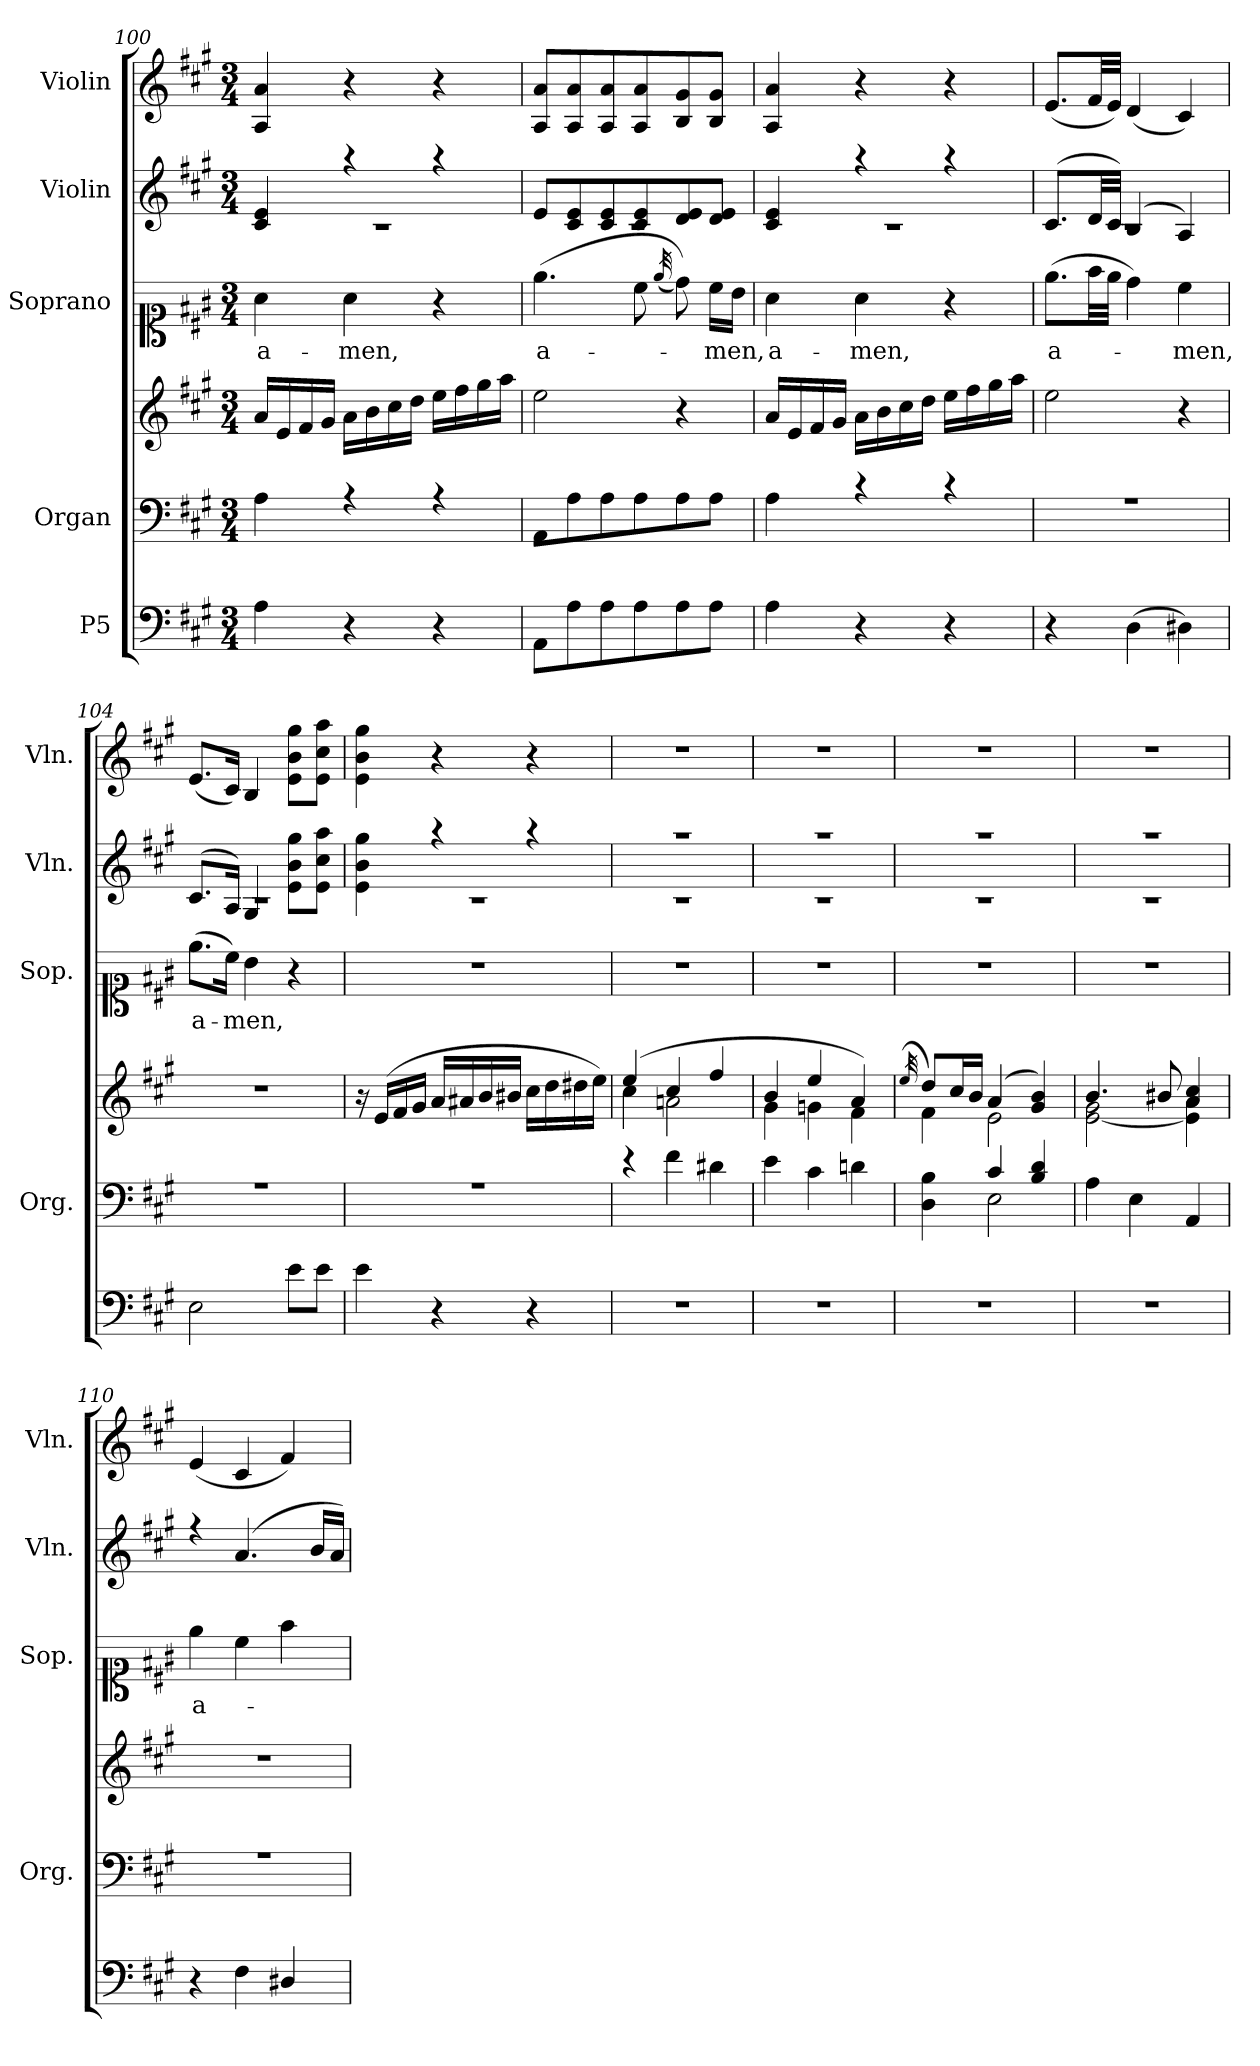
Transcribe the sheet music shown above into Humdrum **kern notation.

**kern	**kern	**kern	**kern	**text	**kern	**kern
*part5	*part4	*part4	*part3	*part3	*part2	*part1
*staff6	*staff5	*staff4	*staff3	*staff3	*staff2	*staff1
*I"P5	*I"Organ	*	*I"Soprano	*	*I"Violin	*I"Violin
*	*I'Org.	*	*I'Sop.	*	*I'Vln.	*I'Vln.
!!LO:LB:g=z
*clefF4	*clefF4	*clefG2	*clefC1	*	*clefG2	*clefG2
*k[f#c#g#]	*k[f#c#g#]	*k[f#c#g#]	*k[f#c#g#]	*	*k[f#c#g#]	*k[f#c#g#]
*A:	*A:	*A:	*A:	*	*A:	*A:
*M3/4	*M3/4	*M3/4	*M3/4	*	*M3/4	*M3/4
=100	=100	=100	=100	=100	=100	=100
*	*^	*^	*	*	*^	*
*	*	*	*	*^	*	*	*	*	*
!	!	!	!	!	!	!	!LO:LY:b	!	!LO:N:vis=1	!
4A\	4A\	2.ryy	2.ryy	2.ryy	16a/LL	4a\	a-	4c#/ 4e/	2.rc	4A/ 4a/
.	.	.	.	.	16e/	.	.	.	.	.
.	.	.	.	.	16f#/	.	.	.	.	.
.	.	.	.	.	16g#/JJ	.	.	.	.	.
!	!	!	!	!	!	!	!LO:LY:b	!	!	!
4r	4r	.	.	.	16a\LL	4a\	-men,	4raa	.	4r
.	.	.	.	.	16b\	.	.	.	.	.
.	.	.	.	.	16cc#\	.	.	.	.	.
.	.	.	.	.	16dd\JJ	.	.	.	.	.
4r	4r	.	.	.	16ee\LL	4r	.	4raa	.	4r
.	.	.	.	.	16ff#\	.	.	.	.	.
.	.	.	.	.	16gg#\	.	.	.	.	.
.	.	.	.	.	16aa\JJ	.	.	.	.	.
=101	=101	=101	=101	=101	=101	=101	=101	=101	=101	=101
!	!	!	!	!	!	!	!LO:LY:b	!	!LO:N:vis=1	!
8AA\L	8AA\L	2.ryy	2.ryy	2.ryy	2ee\	(>4.ee\	a-	8e/L	2.rc	8A/ 8a/L
8A\	8A\	.	.	.	.	.	.	8c#/ 8e/	.	8A/ 8a/
8A\	8A\	.	.	.	.	.	.	8c#/ 8e/	.	8A/ 8a/
8A\	8A\	.	.	.	.	8cc#\	.	8c#/ 8e/	.	8A/ 8a/
.	.	.	.	.	.	(<32qee/	.	.	.	.
8A\	8A\	.	.	.	4r	8dd\))	.	8d/ 8e/	.	8B/ 8g#/
!	!	!	!	!	!	!	!LO:LY:b	!	!	!
8A\J	8A\J	.	.	.	.	16cc#\LL	-men,	8d/ 8e/J	.	8B/ 8g#/J
.	.	.	.	.	.	16b\JJ	.	.	.	.
=102	=102	=102	=102	=102	=102	=102	=102	=102	=102	=102
!	!	!	!	!	!	!	!LO:LY:b	!	!LO:N:vis=1	!
4A\	4A\	2.ryy	2.ryy	2.ryy	16a/LL	4a\	a-	4c#/ 4e/	2.rc	4A/ 4a/
.	.	.	.	.	16e/	.	.	.	.	.
.	.	.	.	.	16f#/	.	.	.	.	.
.	.	.	.	.	16g#/JJ	.	.	.	.	.
!	!	!	!	!	!	!	!LO:LY:b	!	!	!
4r	4r	.	.	.	16a\LL	4a\	-men,	4raa	.	4r
.	.	.	.	.	16b\	.	.	.	.	.
.	.	.	.	.	16cc#\	.	.	.	.	.
.	.	.	.	.	16dd\JJ	.	.	.	.	.
4r	4r	.	.	.	16ee\LL	4r	.	4raa	.	4r
.	.	.	.	.	16ff#\	.	.	.	.	.
.	.	.	.	.	16gg#\	.	.	.	.	.
.	.	.	.	.	16aa\JJ	.	.	.	.	.
=103	=103	=103	=103	=103	=103	=103	=103	=103	=103	=103
!	!LO:N:vis=1	!	!	!	!	!	!LO:LY:b	!	!LO:N:vis=1	!
4r	2.r	2.ryy	2.ryy	2.ryy	2ee\	(>8.ee\L	a-	(<8.c#/L	2.rc	(<8.e/L
.	.	.	.	.	.	32ff#\LL	.	32d/LL	.	32f#/LL
.	.	.	.	.	.	32ee\JJJ	.	32c#/JJJ)	.	32e/JJJ)
(>4D\	.	.	.	.	.	4dd\)	.	(<4B/	.	(<4d/
!	!	!	!	!	!	!	!LO:LY:b	!	!	!
4D#X\)	.	.	.	.	4r	4cc#\	-men,	4A/)	.	4c#/)
=104	=104	=104	=104	=104	=104	=104	=104	=104	=104	=104
!	!LO:N:vis=1	!	!	!	!LO:N:vis=1	!	!LO:LY:b	!	!LO:N:vis=1	!
2E\	2.r	2.ryy	2.ryy	2.ryy	2.r	(>8.ee\L	a-	(<8.c#/L	2.rc	(<8.e/L
.	.	.	.	.	.	16cc#\Jk)	.	16A/Jk)	.	16c#/Jk)
!	!	!	!	!	!	!	!LO:LY:b	!	!	!
.	.	.	.	.	.	4b\	-men,	4G#/	.	4B/
8e\L	.	.	.	.	.	4r	.	8e\ 8b\ 8gg#\L	.	8e\ 8b\ 8gg#\L
8e\J	.	.	.	.	.	.	.	8e\ 8cc#\ 8aa\J	.	8e\ 8cc#\ 8aa\J
!!LO:PB:g=z
=105	=105	=105	=105	=105	=105	=105	=105	=105	=105	=105
!	!LO:N:vis=1	!	!	!	!	!LO:N:vis=1	!	!	!LO:N:vis=1	!
4e\	2.r	2.ryy	2.ryy	2.ryy	16r	2.r	.	4e\ 4b\ 4gg#\	2.rc	4e\ 4b\ 4gg#\
.	.	.	.	.	(>16e/LL	.	.	.	.	.
.	.	.	.	.	16f#/	.	.	.	.	.
.	.	.	.	.	16g#/JJ	.	.	.	.	.
4r	.	.	.	.	16a/LL	.	.	4raa	.	4r
.	.	.	.	.	16a#X/	.	.	.	.	.
.	.	.	.	.	16b/	.	.	.	.	.
.	.	.	.	.	16b#X/JJ	.	.	.	.	.
4r	.	.	.	.	16cc#\LL	.	.	4raa	.	4r
.	.	.	.	.	16dd\	.	.	.	.	.
.	.	.	.	.	16dd#X\	.	.	.	.	.
.	.	.	.	.	16ee\JJ)	.	.	.	.	.
=106	=106	=106	=106	=106	=106	=106	=106	=106	=106	=106
!LO:N:vis=1	!	!	!	!	!	!LO:N:vis=1	!	!LO:N:vis=1	!LO:N:vis=1	!LO:N:vis=1
2.r	4r	2.ryy	2.ryy	4cc#\	(>4ee/	2.r	.	2.raa	2.rc	2.r
.	4f#\	.	.	2ani\	4cc#/	.	.	.	.	.
.	4d#X\	.	.	.	4ff#/	.	.	.	.	.
=107	=107	=107	=107	=107	=107	=107	=107	=107	=107	=107
!LO:N:vis=1	!	!	!	!	!	!LO:N:vis=1	!	!LO:N:vis=1	!LO:N:vis=1	!LO:N:vis=1
2.r	4e\	2.ryy	2.ryy	4g#\	4b/	2.r	.	2.raa	2.rc	2.r
.	4c#\	.	.	4gn\	4ee/	.	.	.	.	.
.	4dni\	.	.	4f#\	4a/)	.	.	.	.	.
=108	=108	=108	=108	=108	=108	=108	=108	=108	=108	=108
.	.	.	.	.	(<32qee/	.	.	.	.	.
!LO:N:vis=1	!	!	!	!	!	!LO:N:vis=1	!	!LO:N:vis=1	!LO:N:vis=1	!LO:N:vis=1
2.r	4D\ 4B\	4ryy	2.ryy	4f#\	8dd/L)	2.r	.	2.raa	2.rc	2.r
.	.	.	.	.	16cc#/L	.	.	.	.	.
.	.	.	.	.	16b/JJ	.	.	.	.	.
.	4c#/	2E\	.	2e\	(>4a/	.	.	.	.	.
.	4B/ 4d/	.	.	.	4g#/ 4b/)	.	.	.	.	.
=109	=109	=109	=109	=109	=109	=109	=109	=109	=109	=109
!LO:N:vis=1	!	!	!	!	!	!LO:N:vis=1	!	!LO:N:vis=1	!LO:N:vis=1	!LO:N:vis=1
2.r	4A\	2.ryy	2.ryy	[<2e\ 2g#\	4.b/	2.r	.	2.raa	2.rc	2.r
.	4E\	.	.	.	.	.	.	.	.	.
.	.	.	.	.	8b#X/	.	.	.	.	.
.	4AA/	.	.	4e\] 4a\	4a/ 4cc#/	.	.	.	.	.
=110	=110	=110	=110	=110	=110	=110	=110	=110	=110	=110
!	!LO:N:vis=1	!	!	!	!LO:N:vis=1	!	!LO:LY:b	!	!	!
4r	2.r	2.ryy	2.ryy	2.ryy	2.r	4ee\	a-	4r	2.ryy	(<4e/
4F#\	.	.	.	.	.	4cc#\	.	(<4.a/	.	4c#/
4D#X/	.	.	.	.	.	4ff#\	.	.	.	4f#/)
.	.	.	.	.	.	.	.	16b/LL	.	.
.	.	.	.	.	.	.	.	16a/JJ)	.	.
*	*v	*v	*	*	*	*	*	*v	*v	*
*	*	*v	*v	*v	*	*	*	*
=	=	=	=	=	=	=
*-	*-	*-	*-	*-	*-	*-
